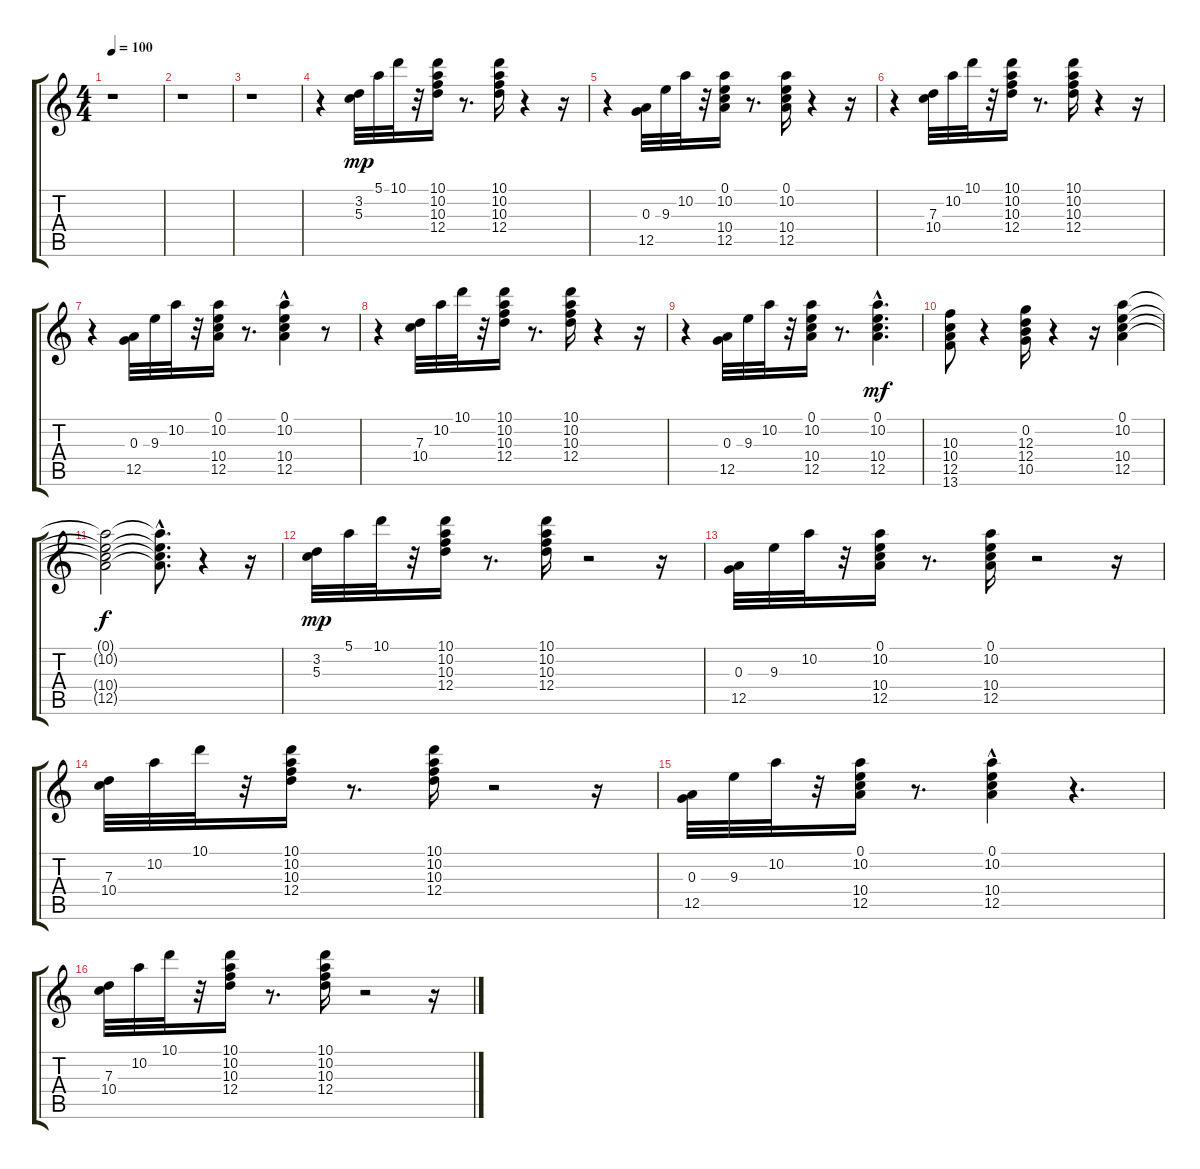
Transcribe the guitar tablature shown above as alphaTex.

\track "" {instrument acousticguitarsteel}
\staff {score tabs}
\tuning (E4 B3 G3 D3 A2 E2) {hide}
\ts (4 4)
\tempo 100
\clef g2
\ks c
r.1{dy mp instrument acousticguitarsteel} |
r.1 |
r.1 |
r.4 (3.2 5.3).32 5.1.32 10.1.32 r.32 (10.1 10.2 10.3 12.4).16 r.8{d} (10.1 10.2 10.3 12.4).16 r.4 r.16 |
r.4 (0.3 12.5).32 9.3.32 10.2.32 r.32 (0.1 10.2 10.4 12.5).16 r.8{d} (0.1 10.2 10.4 12.5).16 r.4 r.16 |
r.4 (7.3 10.4).32 10.2.32 10.1.32 r.32 (10.1 10.2 10.3 12.4).16 r.8{d} (10.1 10.2 10.3 12.4).16 r.4 r.16 |
r.4 (0.3 12.5).32 9.3.32 10.2.32 r.32 (0.1 10.2 10.4 12.5).16 r.8{d} (0.1{hac} 10.2 10.4{hac} 12.5{hac}).4 r.8 |
r.4 (7.3 10.4).32 10.2.32 10.1.32 r.32 (10.1 10.2 10.3 12.4).16 r.8{d} (10.1 10.2 10.3 12.4).16 r.4 r.16 |
r.4 (0.3 12.5).32 9.3.32 10.2.32 r.32 (0.1 10.2 10.4 12.5).16 r.8{d} (0.1{hac} 10.2{hac} 10.4{hac} 12.5{hac}).4{d dy mf} |
(10.3 10.4 12.5 13.6).8 r.4 (0.2 12.3 12.4 10.5).16 r.4 r.16 (0.1 10.2 10.4 12.5).4 |
(0.1{t} 10.2{t} 10.4{t} 12.5{t}).2{dy f} (0.1{hac t} 10.2{hac t} 10.4{hac t} 12.5{hac t}).8{d} r.4 r.16 |
(3.2 5.3).32{dy mp} 5.1.32 10.1.32 r.32 (10.1 10.2 10.3 12.4).16 r.8{d} (10.1 10.2 10.3 12.4).16 r.2 r.16 |
(0.3 12.5).32 9.3.32 10.2.32 r.32 (0.1 10.2 10.4 12.5).16 r.8{d} (0.1 10.2 10.4 12.5).16 r.2 r.16 |
(7.3 10.4).32 10.2.32 10.1.32 r.32 (10.1 10.2 10.3 12.4).16 r.8{d} (10.1 10.2 10.3 12.4).16 r.2 r.16 |
(0.3 12.5).32 9.3.32 10.2.32 r.32 (0.1 10.2 10.4 12.5).16 r.8{d} (0.1{hac} 10.2 10.4{hac} 12.5{hac}).4 r.4{d} |
(7.3 10.4).32 10.2.32 10.1.32 r.32 (10.1 10.2 10.3 12.4).16 r.8{d} (10.1 10.2 10.3 12.4).16 r.2 r.16
